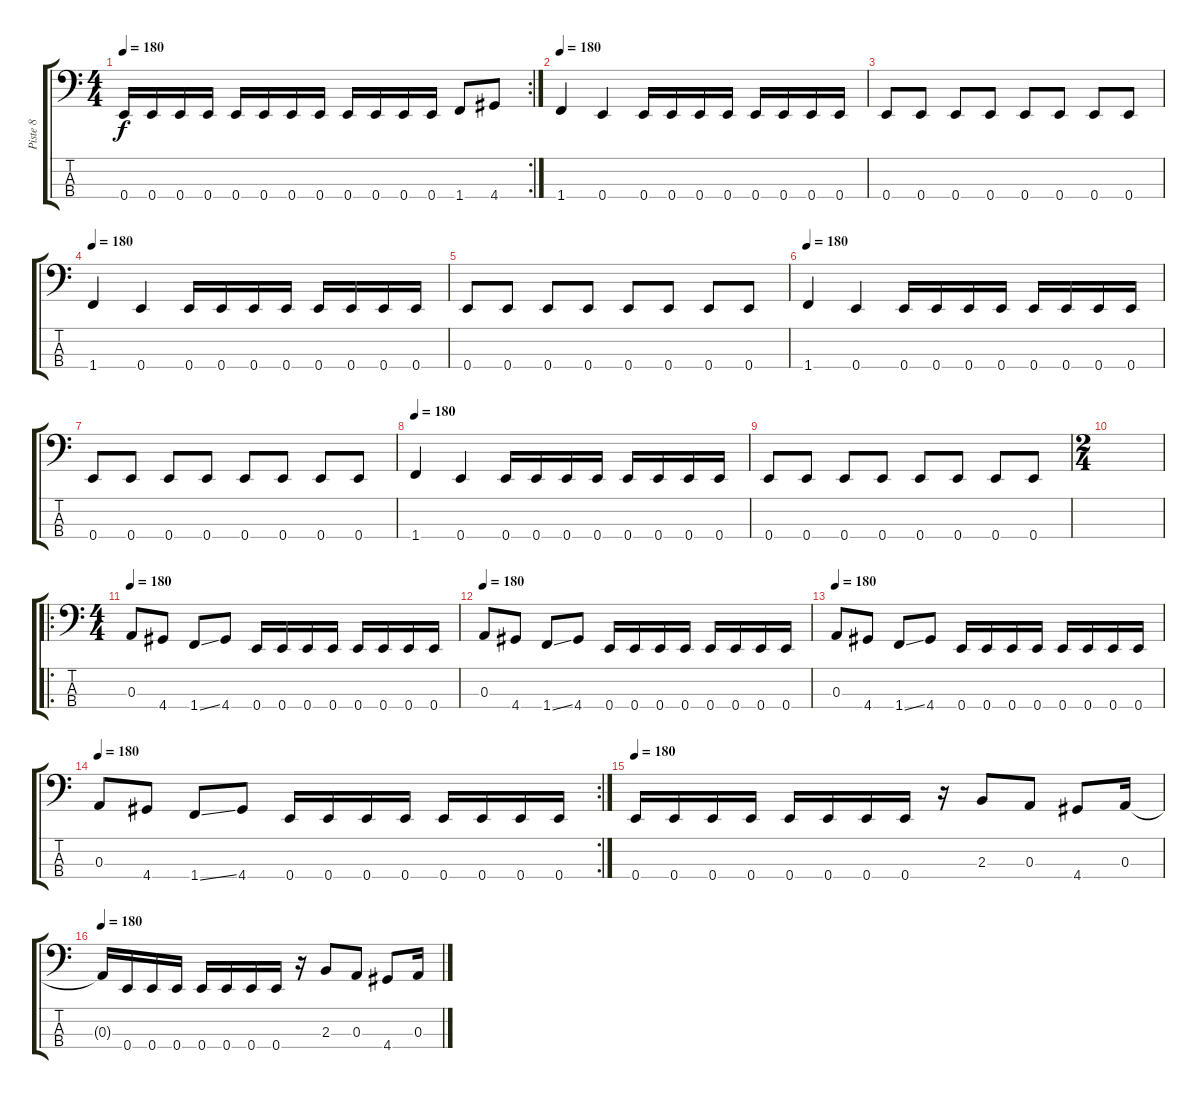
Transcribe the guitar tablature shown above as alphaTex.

\track ("Piste 8" "Piste 8") {instrument electricbasspick}
\staff {score tabs}
\tuning (G2 D2 A1 E1) {hide}
\rc 2
\ts (4 4)
\tempo 180
\clef f4
\ks c
0.4.16{dy f} 0.4.16 0.4.16 0.4.16 0.4.16 0.4.16 0.4.16 0.4.16 0.4.16 0.4.16 0.4.16 0.4.16 1.4.8 4.4.8 |
\tempo 180
1.4.4 0.4.4 0.4.16 0.4.16 0.4.16 0.4.16 0.4.16 0.4.16 0.4.16 0.4.16 |
0.4.8 0.4.8 0.4.8 0.4.8 0.4.8 0.4.8 0.4.8 0.4.8 |
\tempo 180
1.4.4 0.4.4 0.4.16 0.4.16 0.4.16 0.4.16 0.4.16 0.4.16 0.4.16 0.4.16 |
0.4.8 0.4.8 0.4.8 0.4.8 0.4.8 0.4.8 0.4.8 0.4.8 |
\tempo 180
1.4.4 0.4.4 0.4.16 0.4.16 0.4.16 0.4.16 0.4.16 0.4.16 0.4.16 0.4.16 |
0.4.8 0.4.8 0.4.8 0.4.8 0.4.8 0.4.8 0.4.8 0.4.8 |
\tempo 180
1.4.4 0.4.4 0.4.16 0.4.16 0.4.16 0.4.16 0.4.16 0.4.16 0.4.16 0.4.16 |
0.4.8 0.4.8 0.4.8 0.4.8 0.4.8 0.4.8 0.4.8 0.4.8 |
\ts (2 4)
|
\ro
\ts (4 4)
\tempo 180
0.3.8 4.4.8 1.4{ss}.8 4.4.8 0.4.16 0.4.16 0.4.16 0.4.16 0.4.16 0.4.16 0.4.16 0.4.16 |
\tempo 180
0.3.8 4.4.8 1.4{ss}.8 4.4.8 0.4.16 0.4.16 0.4.16 0.4.16 0.4.16 0.4.16 0.4.16 0.4.16 |
\tempo 180
0.3.8 4.4.8 1.4{ss}.8 4.4.8 0.4.16 0.4.16 0.4.16 0.4.16 0.4.16 0.4.16 0.4.16 0.4.16 |
\rc 2
\tempo 180
0.3.8 4.4.8 1.4{ss}.8 4.4.8 0.4.16 0.4.16 0.4.16 0.4.16 0.4.16 0.4.16 0.4.16 0.4.16 |
\tempo 180
0.4.16 0.4.16 0.4.16 0.4.16 0.4.16 0.4.16 0.4.16 0.4.16 r.16 2.3.8 0.3.8 4.4.8 0.3.16 |
\tempo 180
0.3{t}.16 0.4.16 0.4.16 0.4.16 0.4.16 0.4.16 0.4.16 0.4.16 r.16 2.3.8 0.3.8 4.4.8 0.3.16
